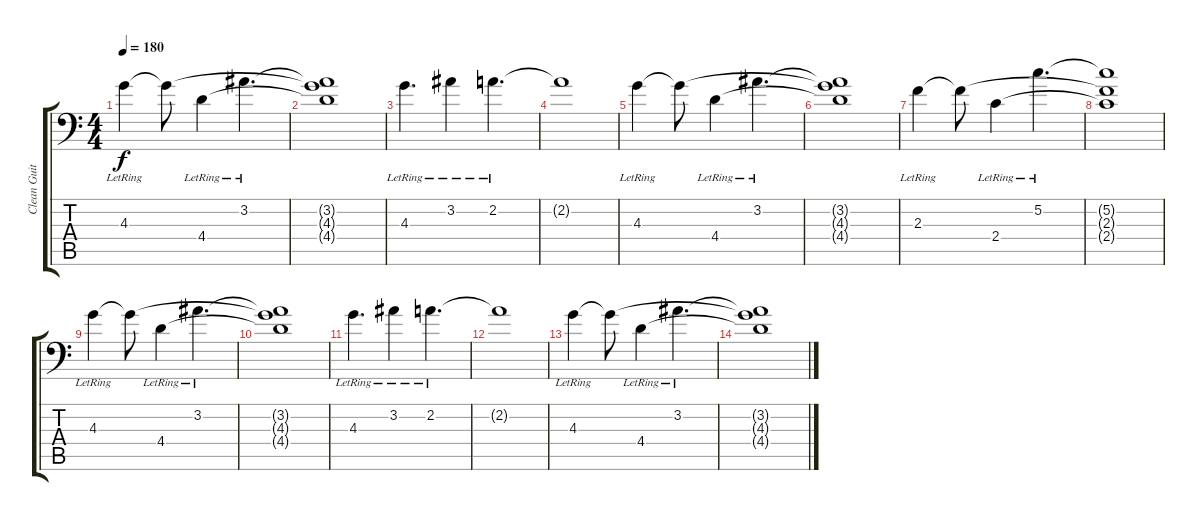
\track ("Clean Guitar 2" "Clean Guit") {instrument acousticguitarsteel}
\staff {score tabs}
\tuning (C4 G3 Eb3 Bb2 F2 Bb1) {hide}
\ts (4 4)
\tempo 180
\clef f4
\ks c
4.3{lr}.4{dy f} 4.3{t}.8 4.4{lr}.4 3.2{lr}.4{d} |
(3.2{t} 4.3{t} 4.4{t}).1 |
4.3{lr}.4{d} 3.2{lr}.4 2.2{lr}.4{d} |
2.2{t}.1 |
4.3{lr}.4 4.3{t}.8 4.4{lr}.4 3.2{lr}.4{d} |
(3.2{t} 4.3{t} 4.4{t}).1 |
2.3{lr}.4 2.3{t}.8 2.4{lr}.4 5.2{lr}.4{d} |
(5.2{t} 2.3{t} 2.4{t}).1 |
4.3{lr}.4 4.3{t}.8 4.4{lr}.4 3.2{lr}.4{d} |
(3.2{t} 4.3{t} 4.4{t}).1 |
4.3{lr}.4{d} 3.2{lr}.4 2.2{lr}.4{d} |
2.2{t}.1 |
4.3{lr}.4 4.3{t}.8 4.4{lr}.4 3.2{lr}.4{d} |
(3.2{t} 4.3{t} 4.4{t}).1
